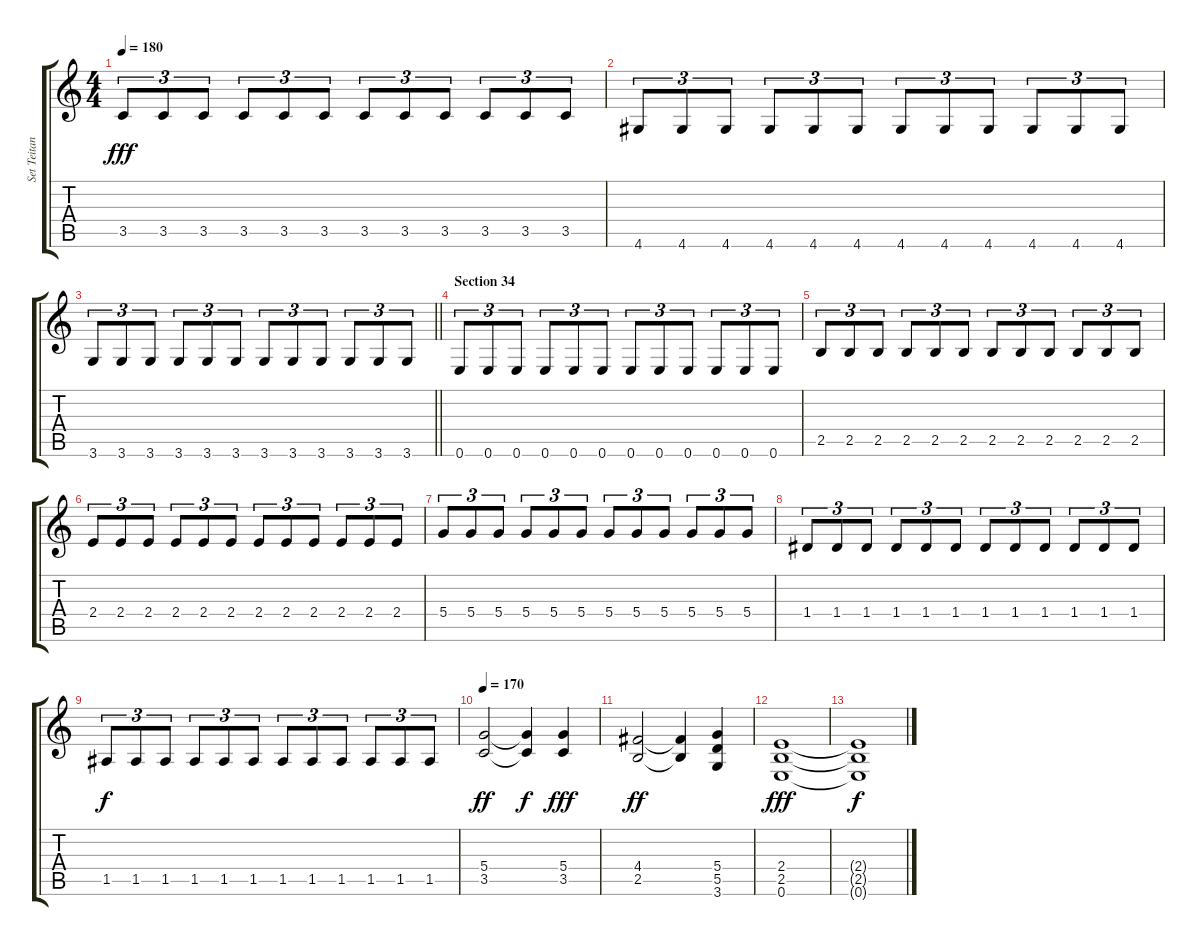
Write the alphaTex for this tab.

\track ("Set Teitan" "Set Teitan") {instrument distortionguitar}
\staff {score tabs}
\tuning (E4 B3 G3 D3 A2 E2) {hide}
\ts (4 4)
\tempo 180
\clef g2
\ks c
3.5.8{tu (3 2) dy fff} 3.5.8{tu (3 2)} 3.5.8{tu (3 2)} 3.5.8{tu (3 2)} 3.5.8{tu (3 2)} 3.5.8{tu (3 2)} 3.5.8{tu (3 2)} 3.5.8{tu (3 2)} 3.5.8{tu (3 2)} 3.5.8{tu (3 2)} 3.5.8{tu (3 2)} 3.5.8{tu (3 2)} |
4.6.8{tu (3 2)} 4.6.8{tu (3 2)} 4.6.8{tu (3 2)} 4.6.8{tu (3 2)} 4.6.8{tu (3 2)} 4.6.8{tu (3 2)} 4.6.8{tu (3 2)} 4.6.8{tu (3 2)} 4.6.8{tu (3 2)} 4.6.8{tu (3 2)} 4.6.8{tu (3 2)} 4.6.8{tu (3 2)} |
\barLineRight lightlight
3.6.8{tu (3 2)} 3.6.8{tu (3 2)} 3.6.8{tu (3 2)} 3.6.8{tu (3 2)} 3.6.8{tu (3 2)} 3.6.8{tu (3 2)} 3.6.8{tu (3 2)} 3.6.8{tu (3 2)} 3.6.8{tu (3 2)} 3.6.8{tu (3 2)} 3.6.8{tu (3 2)} 3.6.8{tu (3 2)} |
\section ("" "Section 34")
0.6.8{tu (3 2)} 0.6.8{tu (3 2)} 0.6.8{tu (3 2)} 0.6.8{tu (3 2)} 0.6.8{tu (3 2)} 0.6.8{tu (3 2)} 0.6.8{tu (3 2)} 0.6.8{tu (3 2)} 0.6.8{tu (3 2)} 0.6.8{tu (3 2)} 0.6.8{tu (3 2)} 0.6.8{tu (3 2)} |
2.5.8{tu (3 2)} 2.5.8{tu (3 2)} 2.5.8{tu (3 2)} 2.5.8{tu (3 2)} 2.5.8{tu (3 2)} 2.5.8{tu (3 2)} 2.5.8{tu (3 2)} 2.5.8{tu (3 2)} 2.5.8{tu (3 2)} 2.5.8{tu (3 2)} 2.5.8{tu (3 2)} 2.5.8{tu (3 2)} |
2.4.8{tu (3 2)} 2.4.8{tu (3 2)} 2.4.8{tu (3 2)} 2.4.8{tu (3 2)} 2.4.8{tu (3 2)} 2.4.8{tu (3 2)} 2.4.8{tu (3 2)} 2.4.8{tu (3 2)} 2.4.8{tu (3 2)} 2.4.8{tu (3 2)} 2.4.8{tu (3 2)} 2.4.8{tu (3 2)} |
5.4.8{tu (3 2)} 5.4.8{tu (3 2)} 5.4.8{tu (3 2)} 5.4.8{tu (3 2)} 5.4.8{tu (3 2)} 5.4.8{tu (3 2)} 5.4.8{tu (3 2)} 5.4.8{tu (3 2)} 5.4.8{tu (3 2)} 5.4.8{tu (3 2)} 5.4.8{tu (3 2)} 5.4.8{tu (3 2)} |
1.4.8{tu (3 2)} 1.4.8{tu (3 2)} 1.4.8{tu (3 2)} 1.4.8{tu (3 2)} 1.4.8{tu (3 2)} 1.4.8{tu (3 2)} 1.4.8{tu (3 2)} 1.4.8{tu (3 2)} 1.4.8{tu (3 2)} 1.4.8{tu (3 2)} 1.4.8{tu (3 2)} 1.4.8{tu (3 2)} |
1.5.8{tu (3 2) dy f} 1.5.8{tu (3 2)} 1.5.8{tu (3 2)} 1.5.8{tu (3 2)} 1.5.8{tu (3 2)} 1.5.8{tu (3 2)} 1.5.8{tu (3 2)} 1.5.8{tu (3 2)} 1.5.8{tu (3 2)} 1.5.8{tu (3 2)} 1.5.8{tu (3 2)} 1.5.8{tu (3 2)} |
\tempo 170
(5.4 3.5).2{dy ff} (5.4{t} 3.5{t}).4{dy f} (5.4 3.5).4{dy fff} |
(4.4 2.5).2{dy ff} (4.4{t} 2.5{t}).4 (5.4 5.5 3.6).4 |
(2.4 2.5 0.6).1{dy fff} |
(2.4{t} 2.5{t} 0.6{t}).1{dy f}
